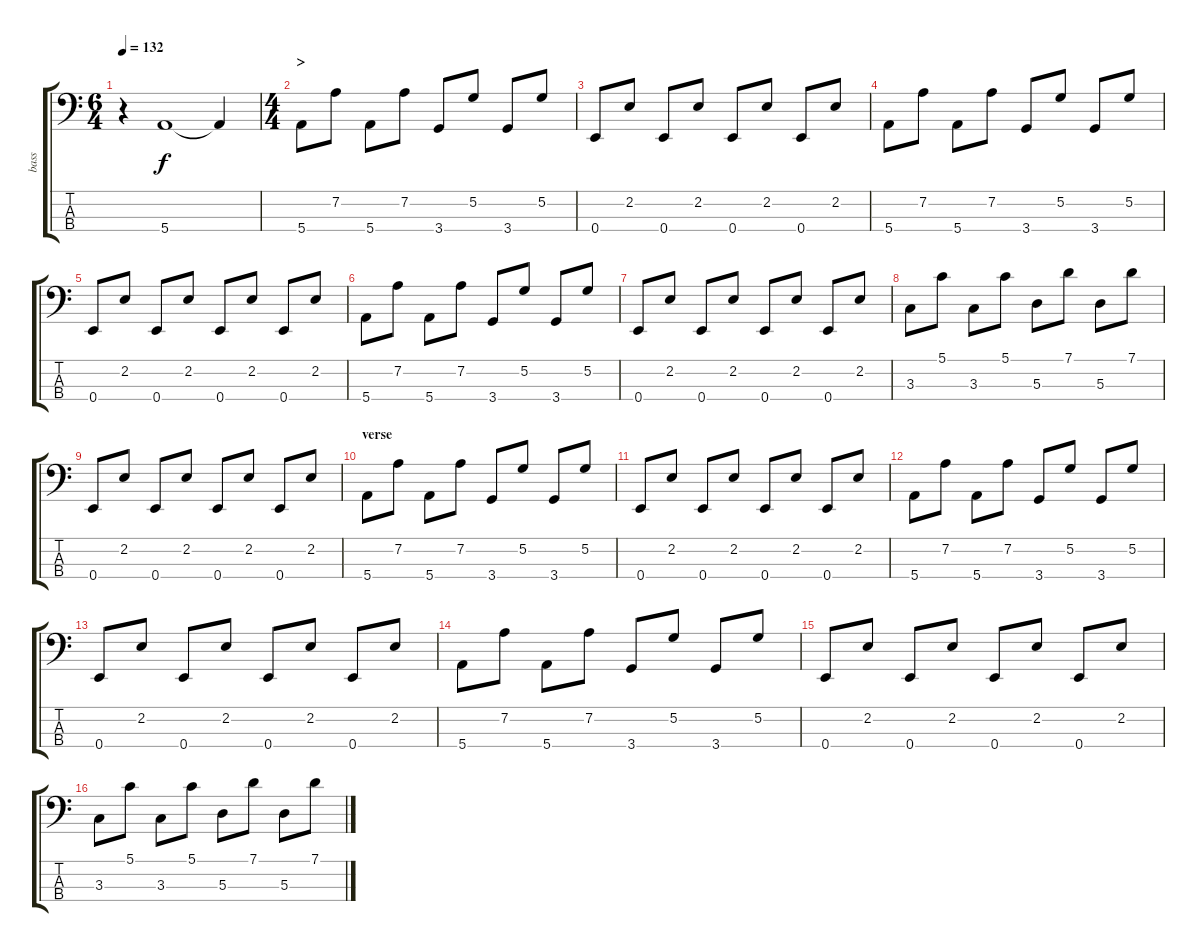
\track ("bass" "bass") {instrument acousticbass}
\staff {score tabs}
\tuning (G2 D2 A1 E1) {hide}
\ts (6 4)
\tempo 132
\clef f4
\ks c
r.4{dy f instrument acousticbass} 5.4.1 5.4{t}.4 |
\ts (4 4)
\section ("" ">")
5.4.8 7.2.8 5.4.8 7.2.8 3.4.8 5.2.8 3.4.8 5.2.8 |
0.4.8 2.2.8 0.4.8 2.2.8 0.4.8 2.2.8 0.4.8 2.2.8 |
5.4.8 7.2.8 5.4.8 7.2.8 3.4.8 5.2.8 3.4.8 5.2.8 |
0.4.8 2.2.8 0.4.8 2.2.8 0.4.8 2.2.8 0.4.8 2.2.8 |
5.4.8 7.2.8 5.4.8 7.2.8 3.4.8 5.2.8 3.4.8 5.2.8 |
0.4.8 2.2.8 0.4.8 2.2.8 0.4.8 2.2.8 0.4.8 2.2.8 |
3.3.8 5.1.8 3.3.8 5.1.8 5.3.8 7.1.8 5.3.8 7.1.8 |
0.4.8 2.2.8 0.4.8 2.2.8 0.4.8 2.2.8 0.4.8 2.2.8 |
\section ("" "verse")
5.4.8 7.2.8 5.4.8 7.2.8 3.4.8 5.2.8 3.4.8 5.2.8 |
0.4.8 2.2.8 0.4.8 2.2.8 0.4.8 2.2.8 0.4.8 2.2.8 |
5.4.8 7.2.8 5.4.8 7.2.8 3.4.8 5.2.8 3.4.8 5.2.8 |
0.4.8 2.2.8 0.4.8 2.2.8 0.4.8 2.2.8 0.4.8 2.2.8 |
5.4.8 7.2.8 5.4.8 7.2.8 3.4.8 5.2.8 3.4.8 5.2.8 |
0.4.8 2.2.8 0.4.8 2.2.8 0.4.8 2.2.8 0.4.8 2.2.8 |
3.3.8 5.1.8 3.3.8 5.1.8 5.3.8 7.1.8 5.3.8 7.1.8
